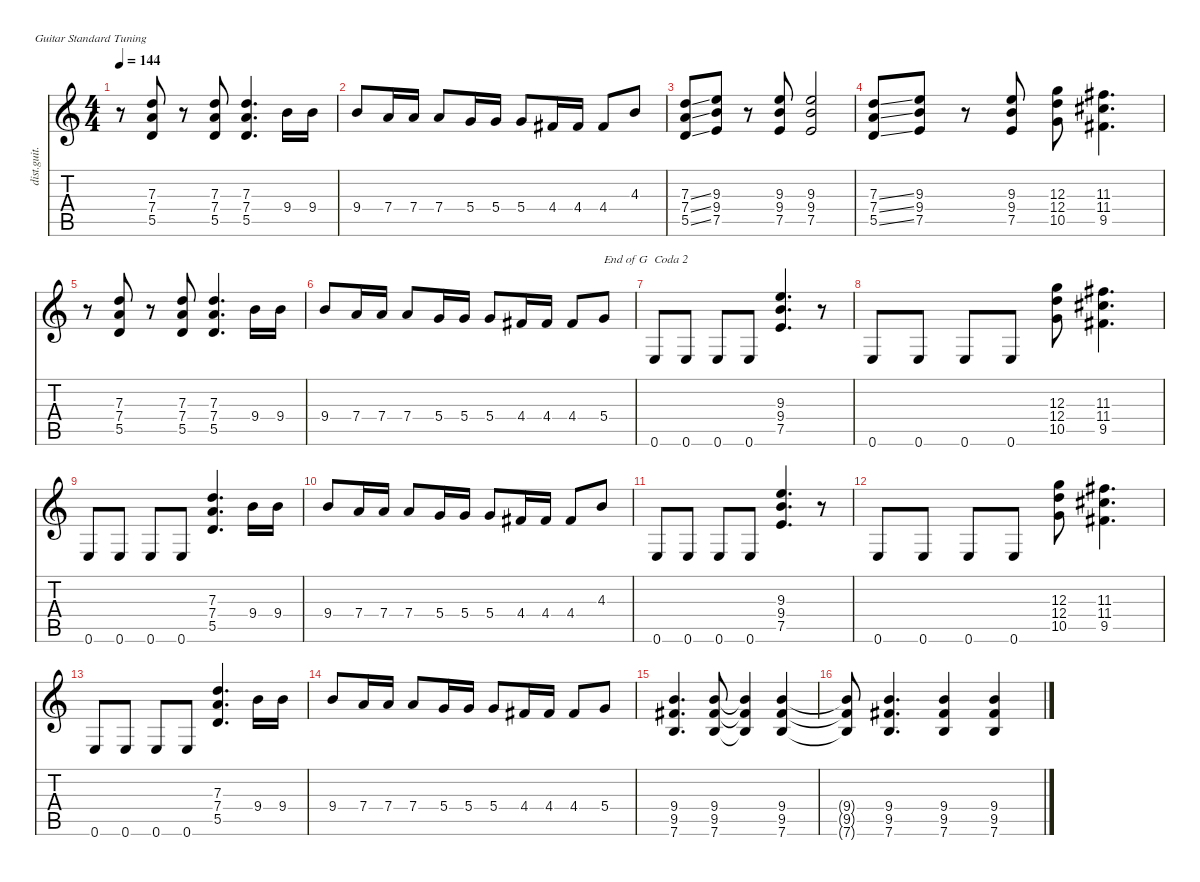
\defaultSystemsLayout 4
\hideDynamics
\bracketExtendMode nobrackets
\track ("Gtr. 3" "dist.guit.") {instrument distortionguitar}
\staff {score tabs}
\tuning (E4 B3 G3 D3 A2 E2)
\ts (4 4)
\tempo 144
\clef g2
\ks c
r.8{dy f} (7.3 7.4 5.5).8 r.8 (7.3 7.4 5.5).8 (7.3 7.4 5.5).4{d} 9.4.16 9.4.16 |
9.4.8 7.4.16 7.4.16 7.4.8 5.4.16 5.4.16 5.4.8 4.4{acc #}.16 4.4{acc #}.16 4.4{acc #}.8 4.3.8 |
(7.3{ss} 7.4{ss} 5.5{ss}).8 (9.3 9.4 7.5).8 r.8 (9.3 9.4 7.5).8 (9.3 9.4 7.5).2 |
(7.3{ss} 7.4{ss} 5.5{ss}).8 (9.3 9.4 7.5).8 r.8 (9.3 9.4 7.5).8 (12.3 12.4 10.5).8 (11.3{acc #} 11.4{acc #} 9.5{acc #}).4{d} |
r.8 (7.3 7.4 5.5).8 r.8 (7.3 7.4 5.5).8 (7.3 7.4 5.5).4{d} 9.4.16 9.4.16 |
9.4.8 7.4.16 7.4.16 7.4.8 5.4.16 5.4.16 5.4.8 4.4{acc #}.16 4.4{acc #}.16 4.4{acc #}.8 5.4.8{txt "End of G"} |
0.6.8{txt "Coda 2"} 0.6.8 0.6.8 0.6.8 (9.3 9.4 7.5).4{d} r.8 |
0.6.8 0.6.8 0.6.8 0.6.8 (12.3 12.4 10.5).8 (11.3{acc #} 11.4{acc #} 9.5{acc #}).4{d} |
0.6.8 0.6.8 0.6.8 0.6.8 (7.3 7.4 5.5).4{d} 9.4.16 9.4.16 |
9.4.8 7.4.16 7.4.16 7.4.8 5.4.16 5.4.16 5.4.8 4.4{acc #}.16 4.4{acc #}.16 4.4{acc #}.8 4.3.8 |
0.6.8 0.6.8 0.6.8 0.6.8 (9.3 9.4 7.5).4{d} r.8 |
0.6.8 0.6.8 0.6.8 0.6.8 (12.3 12.4 10.5).8 (11.3{acc #} 11.4{acc #} 9.5{acc #}).4{d} |
0.6.8 0.6.8 0.6.8 0.6.8 (7.3 7.4 5.5).4{d} 9.4.16 9.4.16 |
9.4.8 7.4.16 7.4.16 7.4.8 5.4.16 5.4.16 5.4.8 4.4{acc #}.16 4.4{acc #}.16 4.4{acc #}.8 5.4.8 |
(9.4 9.5{acc #} 7.6).4{d} (9.4 9.5{acc #} 7.6).8 (9.4{t} 9.5{t acc #} 7.6{t}).4 (9.4 9.5{acc #} 7.6).4 |
(9.4{t} 9.5{t acc #} 7.6{t}).8 (9.4 9.5{acc #} 7.6).4{d} (9.4 9.5{acc #} 7.6).4 (9.4 9.5{acc #} 7.6).4
